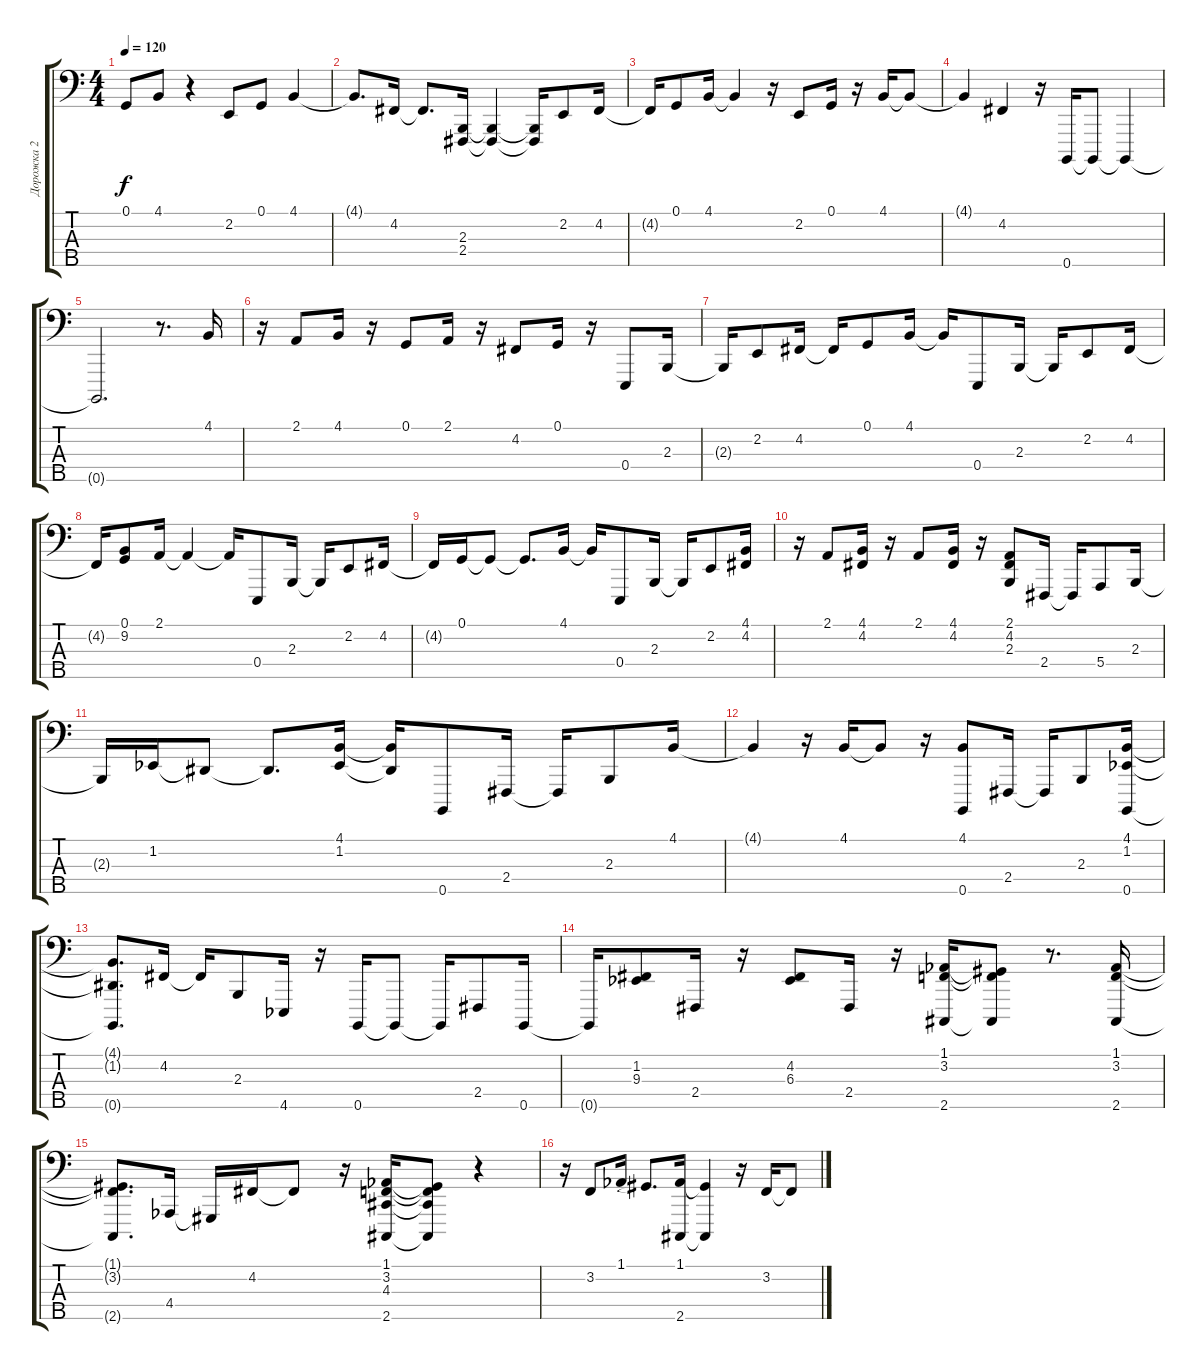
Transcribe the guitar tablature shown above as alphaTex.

\track ("Дорожка 2" "Дорожка 2") {instrument acousticgrandpiano}
\staff {score tabs}
\tuning (G2 D2 A1 E1 B0) {hide}
\ts (4 4)
\tempo 120
\clef f4
\ks c
0.1.8{dy f} 4.1.8 r.4 2.2.8 0.1.8 4.1.4 |
4.1{t}.8{d} 4.2.16 4.2{t}.8{d} (2.3 2.4).16 (2.3{t} 2.4{t}).4 (2.3{t} 2.4{t}).16 2.2.8 4.2.16 |
4.2{t}.16 0.1.8 4.1.16 4.1{t}.4 r.16 2.2.8 0.1.16 r.16 4.1.16 4.1{t}.8 |
4.1{t}.4 4.2.4 r.16 0.5.16 0.5{t}.8 0.5{t}.4 |
0.5{t}.2{d} r.8{d} 4.1.16 |
r.16 2.1.8 4.1.16 r.16 0.1.8 2.1.16 r.16 4.2.8 0.1.16 r.16 0.4.8 2.3.16 |
2.3{t}.16 2.2.8 4.2.16 4.2{t}.16 0.1.8 4.1.16 4.1{t}.16 0.4.8 2.3.16 2.3{t}.16 2.2.8 4.2.16 |
4.2{t}.16 (0.1 9.2).8 2.1.16 2.1{t}.4 2.1{t}.16 0.4.8 2.3.16 2.3{t}.16 2.2.8 4.2.16 |
4.2{t}.16 0.1.16 0.1{t}.8 0.1{t}.8{d} 4.1.16 4.1{t}.16 0.4.8 2.3.16 2.3{t}.16 2.2.8 (4.1 4.2).16 |
r.16 2.1.8 (4.1 4.2).16 r.16 2.1.8 (4.1 4.2).16 r.16 (2.1 4.2 2.3).8 2.4.16 2.4{t}.16 5.4.8 2.3.16 |
2.3{t}.16 1.2{acc b}.16 1.2{t}.8 1.2{t}.8{d} (4.1 1.2{acc b}).16 (4.1{t} 1.2{t}).16 0.5.8 2.4.16 2.4{t}.16 2.3.8 4.1.16 |
4.1{t}.4 r.16 4.1.16 4.1{t}.8 r.16 (4.1 0.5).8 2.4.16 2.4{t}.16 2.3.8 (4.1 1.2{acc b} 0.5).16 |
(4.1{t} 1.2{t} 0.5{t}).8{d} 4.2.16 4.2{t}.16 2.3.8 4.5{acc b}.16 r.16 0.5.16 0.5{t}.8 0.5{t}.16 2.4.8 0.5.16 |
0.5{t}.16 (1.2{acc b} 9.3).8 2.4.16 r.16 (4.2 6.3{acc b}).8 2.4.16 r.16 (1.1{acc b} 3.2 2.5).16 (1.1{t} 3.2{t} 2.5{t}).8 r.8{d} (1.1{acc b} 3.2 2.5).16 |
(1.1{t} 3.2{t} 2.5{t}).8{d} 4.4{acc b}.16 4.4{t}.16 4.2.16 4.2{t}.8 r.16 (1.1{acc b} 3.2 4.3 2.5).16 (1.1{t} 3.2{t} 4.3{t} 2.5{t}).8 r.4 |
r.16 3.2.8 1.1{acc b}.16 1.1{t}.8{d} (1.1{acc b} 2.5).16 (1.1{t} 2.5{t}).4 r.16 3.2.16 3.2{t}.8
